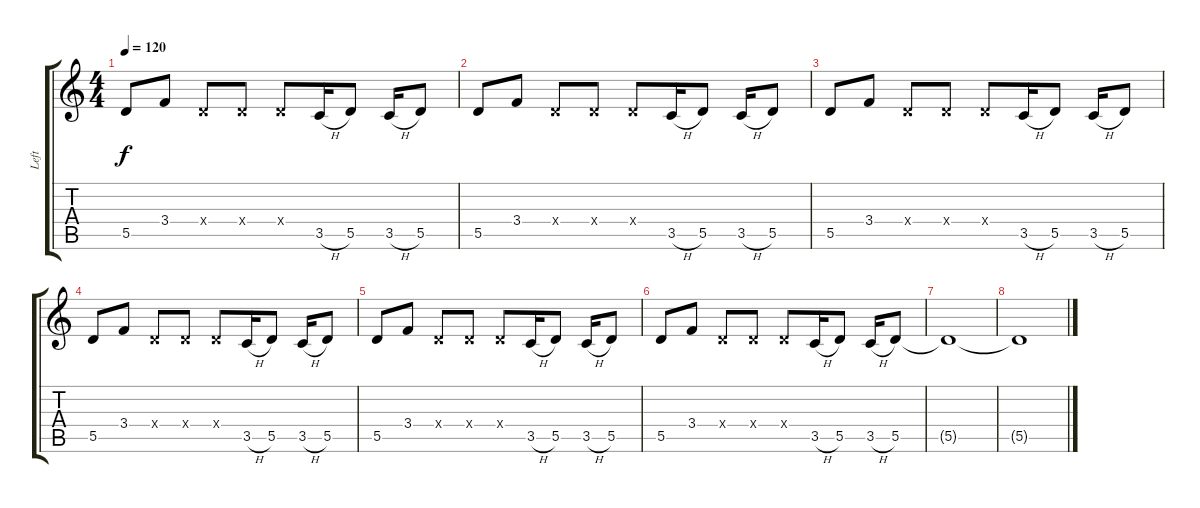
\track ("Left" "Left") {instrument overdrivenguitar}
\staff {score tabs}
\tuning (E4 B3 G3 D3 A2 E2) {hide}
\ts (4 4)
\tempo 120
\clef g2
\ks c
5.5.8{dy f} 3.4.8 0.4{x}.8 0.4{x}.8 0.4{x}.8 3.5{h}.16 5.5.8 3.5{h}.16 5.5.8 |
5.5.8 3.4.8 0.4{x}.8 0.4{x}.8 0.4{x}.8 3.5{h}.16 5.5.8 3.5{h}.16 5.5.8 |
5.5.8 3.4.8 0.4{x}.8 0.4{x}.8 0.4{x}.8 3.5{h}.16 5.5.8 3.5{h}.16 5.5.8 |
5.5.8 3.4.8 0.4{x}.8 0.4{x}.8 0.4{x}.8 3.5{h}.16 5.5.8 3.5{h}.16 5.5.8 |
5.5.8 3.4.8 0.4{x}.8 0.4{x}.8 0.4{x}.8 3.5{h}.16 5.5.8 3.5{h}.16 5.5.8 |
5.5.8 3.4.8 0.4{x}.8 0.4{x}.8 0.4{x}.8 3.5{h}.16 5.5.8 3.5{h}.16 5.5.8 |
5.5{t}.1 |
5.5{t}.1
